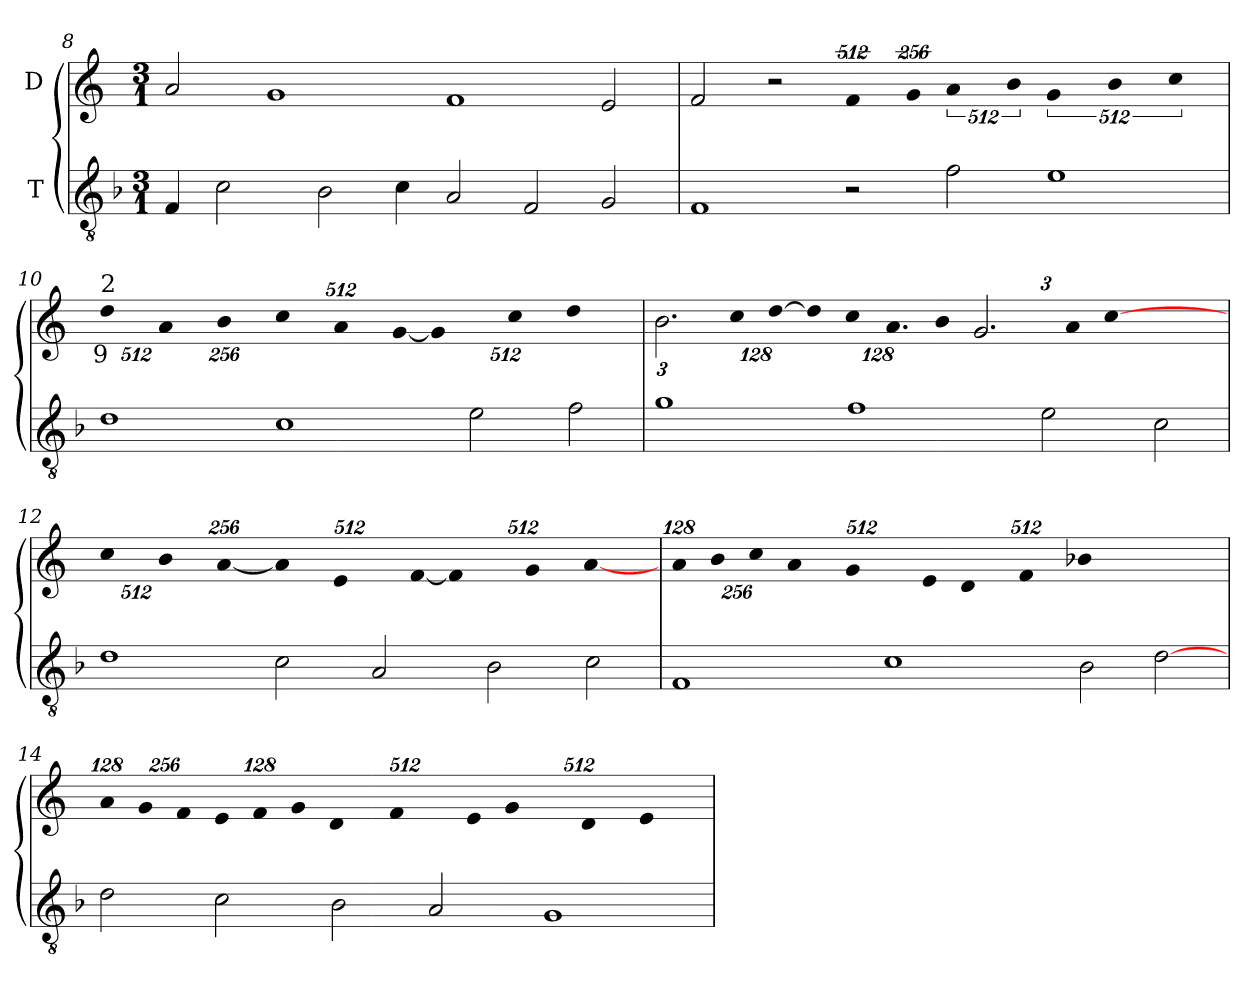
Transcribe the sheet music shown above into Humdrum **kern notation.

**kern	**kern
*part2	*part1
*staff2	*staff1
*I"T	*I"D
*clefGv2	*clefG2
*ITrd7c12	*
*k[b-]	*k[]
*F:	*C:
*M3/1	*M3/1
=8	=8
4FFi/	2ai/
2Ci\	.
.	1gi/
2BB-i\	.
4Ci\	.
2AAi/	1fi/
2FFi/	.
2GGi/	2ei/
!!LO:LB:g=z
=9	=9
1FFi/	2fi/
.	2r
!	!LO:N:vis=2
2r	1024%341fi/
!	!LO:N:vis=4
.	1024%171gi/
!	!LO:N:vis=2
2Fi\	1024%341ai/
!	!LO:N:vis=4
.	1024%171bi\
!	!LO:N:vis=2
1Ei\	1024%341gi/
!	!LO:N:vis=2
.	1024%341bi\
!	!LO:N:vis=2
.	512%171cci\
=10	=10
*	*Xbrackettup
!	!LO:TX:b:cj:t=9
!	!LO:TX:t=2
!	!LO:N:vis=2
1Di\	1024%341ddi\
!	!LO:N:vis=2
.	1024%341ai/
!	!LO:N:vis=2
.	512%171bi\
!	!LO:N:vis=2
1Ci\	1024%341cci\
!	!LO:N:vis=2
.	1024%341ai/
!	!LO:N:vis=2
.	[512%171gi/
!	!LO:N:vis=2
2Ei\	1024%341gi/]
!	!LO:N:vis=2
.	1024%341cci\
2Fi\	.
!	!LO:N:vis=2
.	512%171ddi\
=11	=11
1Gi\	3.bi\
!	!LO:N:vis=4
.	512%85cci\
!	!LO:N:vis=2
.	[512%171ddi\
!	!LO:N:vis=4
1Fi\	512%85ddi\]
!	!LO:N:vis=4
.	1024%171cci\
.	3.ai/
!	!LO:N:vis=4
.	1024%171bi/
2Ei\	3.gi/
!	!LO:N:vis=4
2Ci\	512%85ai/
!	!LO:N:vis=2
.	[512%171cci\
!!LO:LB:g=z
=12	=12
!	!LO:N:vis=2
1Di\	1024%341cci\
!	!LO:N:vis=2
.	1024%341bi\
!	!LO:N:vis=2
.	[512%171ai/
!	!LO:N:vis=2
2Ci\	1024%341ai/]
!	!LO:N:vis=2
.	1024%341ei/
2AAi/	.
!	!LO:N:vis=2
.	[512%171fi/
!	!LO:N:vis=2
2BB-i\	1024%341fi/]
!	!LO:N:vis=2
.	1024%341gi/
2Ci\	.
!	!LO:N:vis=2
.	[512%171ai/
=13	=13
!	!LO:N:vis=4
1FFi/	512%85ai/
!	!LO:N:vis=4
.	1024%171bi\
!	!LO:N:vis=1
.	1024%683cci\
!	!LO:N:vis=2
1Ci\	1024%341ai/
!	!LO:N:vis=2
.	1024%341gi/
!	!LO:N:vis=2
.	512%171ei/
!	!LO:N:vis=2
2BB-i\	1024%341di/
!	!LO:N:vis=2
.	1024%341fi/
[2Di\	.
!	!LO:N:vis=2
.	512%171b-Xi\
=14	=14
!	!LO:N:vis=4
2Di\	512%85ai/
!	!LO:N:vis=4
.	1024%171gi/
!	!LO:N:vis=4
.	1024%171fi/
!	!LO:N:vis=4
2Ci\	512%85ei/
!	!LO:N:vis=4
.	1024%171fi/
!	!LO:N:vis=4
.	1024%171gi/
!	!LO:N:vis=2
2BB-i\	1024%341di/
!	!LO:N:vis=2
.	1024%341fi/
2AAi/	.
!	!LO:N:vis=2
.	512%171ei/
!	!LO:N:vis=2
1GGi/	1024%341gi/
!	!LO:N:vis=2
.	1024%341di/
!	!LO:N:vis=2
.	512%171ei/
=	=
*-	*-
